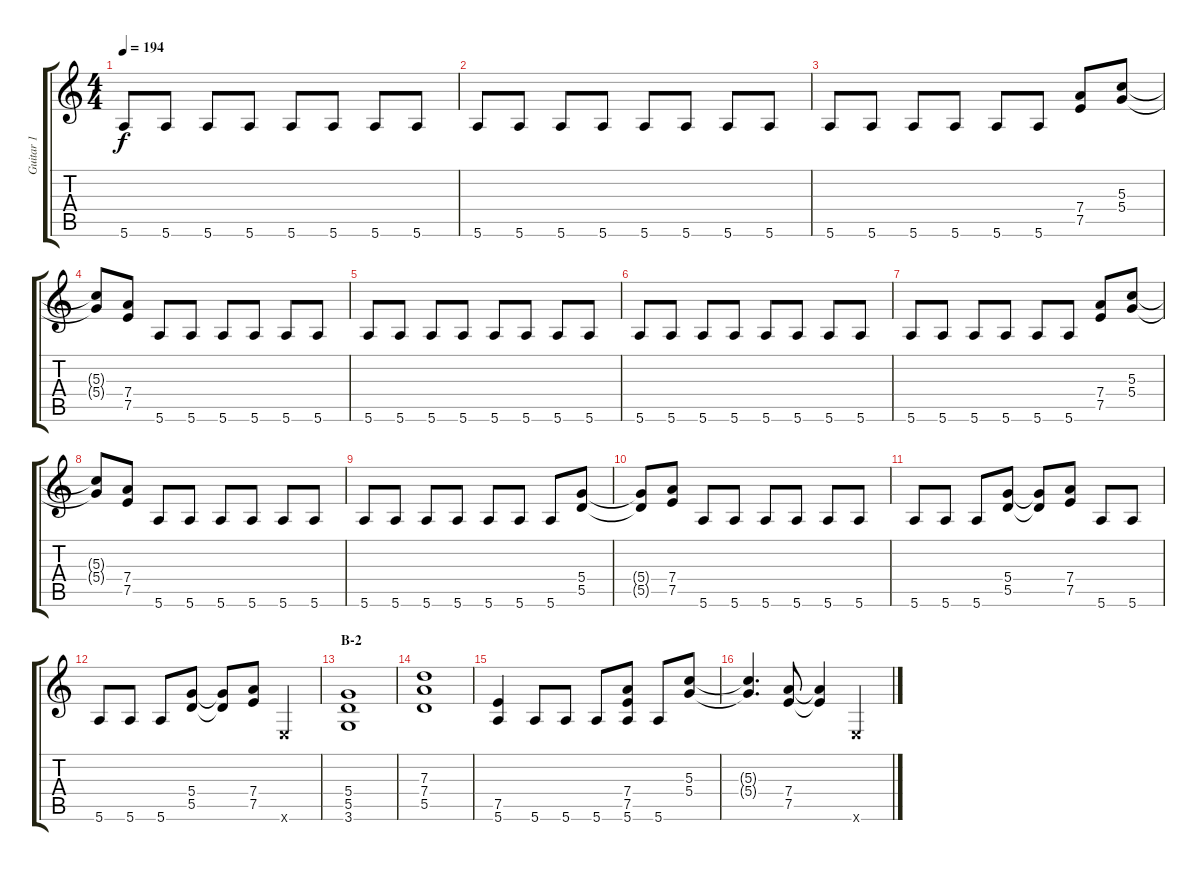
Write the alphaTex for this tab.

\track ("Guitar 1" "Guitar 1") {instrument distortionguitar}
\staff {score tabs}
\tuning (E4 B3 G3 D3 A2 E2) {hide}
\ts (4 4)
\tempo 194
\clef g2
\ks c
5.6.8{dy f} 5.6.8 5.6.8 5.6.8 5.6.8 5.6.8 5.6.8 5.6.8 |
5.6.8 5.6.8 5.6.8 5.6.8 5.6.8 5.6.8 5.6.8 5.6.8 |
5.6.8 5.6.8 5.6.8 5.6.8 5.6.8 5.6.8 (7.4 7.5).8 (5.3 5.4).8 |
(5.3{t} 5.4{t}).8 (7.4 7.5).8 5.6.8 5.6.8 5.6.8 5.6.8 5.6.8 5.6.8 |
5.6.8 5.6.8 5.6.8 5.6.8 5.6.8 5.6.8 5.6.8 5.6.8 |
5.6.8 5.6.8 5.6.8 5.6.8 5.6.8 5.6.8 5.6.8 5.6.8 |
5.6.8 5.6.8 5.6.8 5.6.8 5.6.8 5.6.8 (7.4 7.5).8 (5.3 5.4).8 |
(5.3{t} 5.4{t}).8 (7.4 7.5).8 5.6.8 5.6.8 5.6.8 5.6.8 5.6.8 5.6.8 |
5.6.8 5.6.8 5.6.8 5.6.8 5.6.8 5.6.8 5.6.8 (5.4 5.5).8 |
(5.4{t} 5.5{t}).8 (7.4 7.5).8 5.6.8 5.6.8 5.6.8 5.6.8 5.6.8 5.6.8 |
5.6.8 5.6.8 5.6.8 (5.4 5.5).8 (5.4{t} 5.5{t}).8 (7.4 7.5).8 5.6.8 5.6.8 |
5.6.8 5.6.8 5.6.8 (5.4 5.5).8 (5.4{t} 5.5{t}).8 (7.4 7.5).8 0.6{x}.4 |
\section ("" "B-2")
(5.4 5.5 3.6).1 |
(7.3 7.4 5.5).1 |
(7.5 5.6).4 5.6.8 5.6.8 5.6.8 (7.4 7.5 5.6).8 5.6.8 (5.3 5.4).8 |
(5.3{t} 5.4{t}).4{d} (7.4 7.5).8 (7.4{t} 7.5{t}).4 0.6{x}.4
